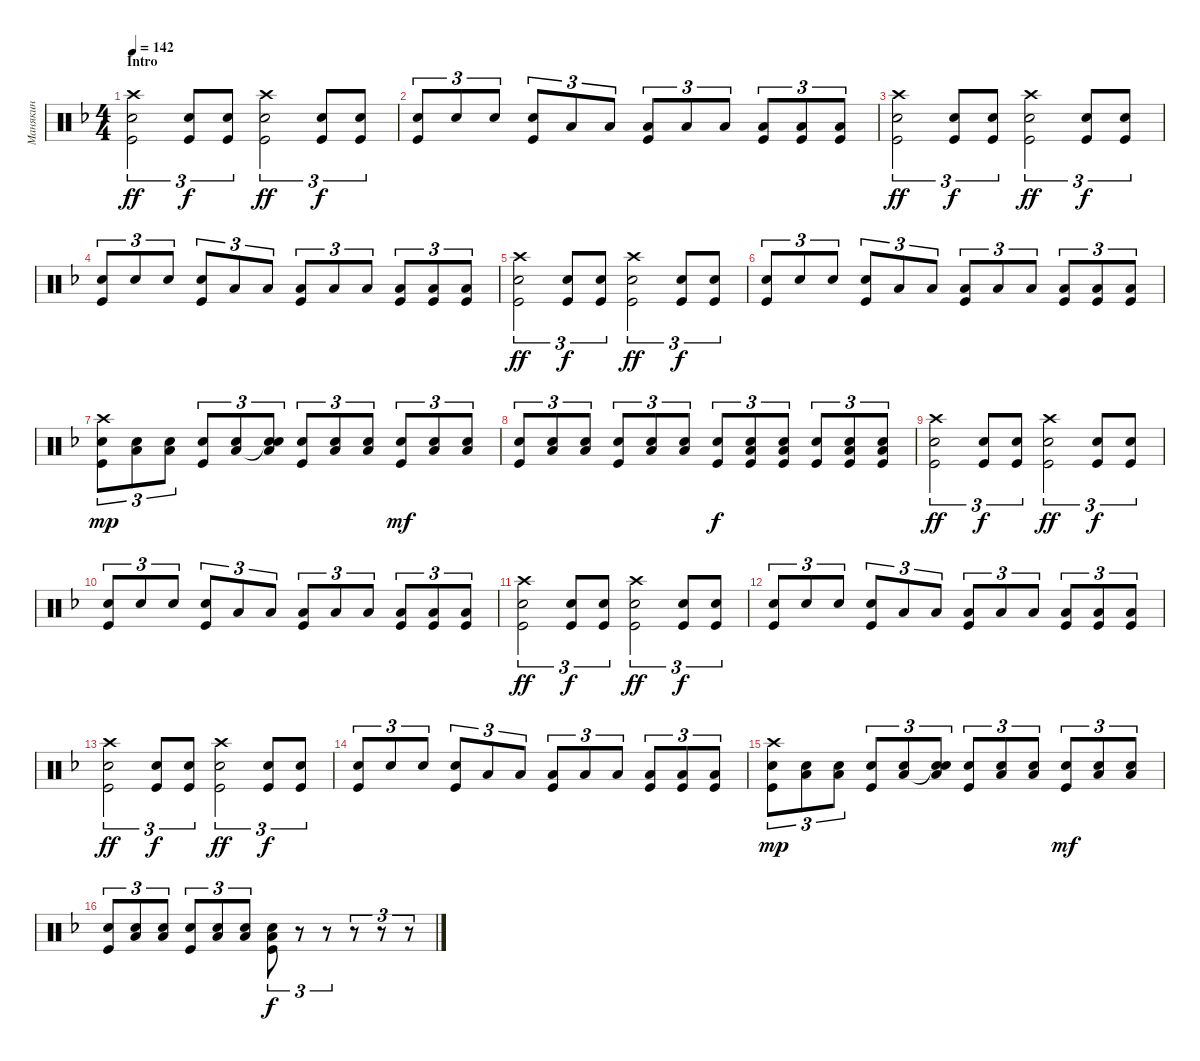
\track ("Манякин" "Манякин") {instrument percussion}
\staff {score}
\articulation defaults
\ts (4 4)
\section ("" "Intro")
\tempo 142
\clef neutral
\ks dminor
("Crash high (hit)" "Snare (hit) 2" "Kick (hit)").2{tu (3 2) dy ff} ("Snare (hit) 2" "Kick (hit)").8{tu (3 2) dy f} ("Snare (hit) 2" "Kick (hit)").8{tu (3 2)} ("Crash high (hit)" "Snare (hit) 2" "Kick (hit)").2{tu (3 2) dy ff} ("Snare (hit) 2" "Kick (hit)").8{tu (3 2) dy f} ("Snare (hit) 2" "Kick (hit)").8{tu (3 2)} |
("Snare (hit) 2" "Kick (hit)").8{tu (3 2)} "Snare (hit) 2".8{tu (3 2)} "Snare (hit) 2".8{tu (3 2)} ("Snare (hit) 2" "Kick (hit)").8{tu (3 2)} "Low Tom (hit)".8{tu (3 2)} "Low Tom (hit)".8{tu (3 2)} ("Low Tom (hit)" "Kick (hit)").8{tu (3 2)} "Low Tom (hit)".8{tu (3 2)} "Low Tom (hit)".8{tu (3 2)} ("Low Floor Tom (hit)" "Kick (hit)").8{tu (3 2)} ("Low Floor Tom (hit)" "Kick (hit)").8{tu (3 2)} ("Low Floor Tom (hit)" "Kick (hit)").8{tu (3 2)} |
("Crash high (hit)" "Snare (hit) 2" "Kick (hit)").2{tu (3 2) dy ff} ("Snare (hit) 2" "Kick (hit)").8{tu (3 2) dy f} ("Snare (hit) 2" "Kick (hit)").8{tu (3 2)} ("Crash high (hit)" "Snare (hit) 2" "Kick (hit)").2{tu (3 2) dy ff} ("Snare (hit) 2" "Kick (hit)").8{tu (3 2) dy f} ("Snare (hit) 2" "Kick (hit)").8{tu (3 2)} |
("Snare (hit) 2" "Kick (hit)").8{tu (3 2)} "Snare (hit) 2".8{tu (3 2)} "Snare (hit) 2".8{tu (3 2)} ("Snare (hit) 2" "Kick (hit)").8{tu (3 2)} "Low Tom (hit)".8{tu (3 2)} "Low Tom (hit)".8{tu (3 2)} ("Low Tom (hit)" "Kick (hit)").8{tu (3 2)} "Low Tom (hit)".8{tu (3 2)} "Low Tom (hit)".8{tu (3 2)} ("Low Floor Tom (hit)" "Kick (hit)").8{tu (3 2)} ("Low Floor Tom (hit)" "Kick (hit)").8{tu (3 2)} ("Low Floor Tom (hit)" "Kick (hit)").8{tu (3 2)} |
("Crash high (hit)" "Snare (hit) 2" "Kick (hit)").2{tu (3 2) dy ff} ("Snare (hit) 2" "Kick (hit)").8{tu (3 2) dy f} ("Snare (hit) 2" "Kick (hit)").8{tu (3 2)} ("Crash high (hit)" "Snare (hit) 2" "Kick (hit)").2{tu (3 2) dy ff} ("Snare (hit) 2" "Kick (hit)").8{tu (3 2) dy f} ("Snare (hit) 2" "Kick (hit)").8{tu (3 2)} |
("Snare (hit) 2" "Kick (hit)").8{tu (3 2)} "Snare (hit) 2".8{tu (3 2)} "Snare (hit) 2".8{tu (3 2)} ("Snare (hit) 2" "Kick (hit)").8{tu (3 2)} "Low Tom (hit)".8{tu (3 2)} "Low Tom (hit)".8{tu (3 2)} ("Low Tom (hit)" "Kick (hit)").8{tu (3 2)} "Low Tom (hit)".8{tu (3 2)} "Low Tom (hit)".8{tu (3 2)} ("Low Floor Tom (hit)" "Kick (hit)").8{tu (3 2)} ("Low Floor Tom (hit)" "Kick (hit)").8{tu (3 2)} ("Low Floor Tom (hit)" "Kick (hit)").8{tu (3 2)} |
("Crash high (hit)" "Snare (hit) 2" "Kick (hit)").8{tu (3 2) dy mp} ("Low Tom (hit)" "Snare (hit) 2").8{tu (3 2)} ("Low Tom (hit)" "Snare (hit) 2").8{tu (3 2)} ("Snare (hit) 2" "Kick (hit)").8{tu (3 2)} ("Low Tom (hit)" "Snare (hit) 2").8{tu (3 2)} ("Snare (hit)"{t} "Low Tom (hit)" "Snare (hit) 2").8{tu (3 2)} ("Snare (hit) 2" "Kick (hit)").8{tu (3 2)} ("Low Tom (hit)" "Snare (hit) 2").8{tu (3 2)} ("Low Tom (hit)" "Snare (hit) 2").8{tu (3 2)} ("Snare (hit) 2" "Kick (hit)").8{tu (3 2) dy mf} ("Low Tom (hit)" "Snare (hit) 2").8{tu (3 2)} ("Low Tom (hit)" "Snare (hit) 2").8{tu (3 2)} |
("Snare (hit) 2" "Kick (hit)").8{tu (3 2)} ("Low Tom (hit)" "Snare (hit) 2").8{tu (3 2)} ("Low Tom (hit)" "Snare (hit) 2").8{tu (3 2)} ("Snare (hit) 2" "Kick (hit)").8{tu (3 2)} ("Low Tom (hit)" "Snare (hit) 2").8{tu (3 2)} ("Low Tom (hit)" "Snare (hit) 2").8{tu (3 2)} ("Snare (hit) 2" "Kick (hit)").8{tu (3 2) dy f} ("Low Tom (hit)" "Snare (hit) 2" "Kick (hit)").8{tu (3 2)} ("Low Tom (hit)" "Snare (hit) 2" "Kick (hit)").8{tu (3 2)} ("Snare (hit) 2" "Kick (hit)").8{tu (3 2)} ("Low Tom (hit)" "Snare (hit) 2" "Kick (hit)").8{tu (3 2)} ("Low Tom (hit)" "Snare (hit) 2" "Kick (hit)").8{tu (3 2)} |
("Crash high (hit)" "Snare (hit) 2" "Kick (hit)").2{tu (3 2) dy ff} ("Snare (hit) 2" "Kick (hit)").8{tu (3 2) dy f} ("Snare (hit) 2" "Kick (hit)").8{tu (3 2)} ("Crash high (hit)" "Snare (hit) 2" "Kick (hit)").2{tu (3 2) dy ff} ("Snare (hit) 2" "Kick (hit)").8{tu (3 2) dy f} ("Snare (hit) 2" "Kick (hit)").8{tu (3 2)} |
("Snare (hit) 2" "Kick (hit)").8{tu (3 2)} "Snare (hit) 2".8{tu (3 2)} "Snare (hit) 2".8{tu (3 2)} ("Snare (hit) 2" "Kick (hit)").8{tu (3 2)} "Low Tom (hit)".8{tu (3 2)} "Low Tom (hit)".8{tu (3 2)} ("Low Tom (hit)" "Kick (hit)").8{tu (3 2)} "Low Tom (hit)".8{tu (3 2)} "Low Tom (hit)".8{tu (3 2)} ("Low Floor Tom (hit)" "Kick (hit)").8{tu (3 2)} ("Low Floor Tom (hit)" "Kick (hit)").8{tu (3 2)} ("Low Floor Tom (hit)" "Kick (hit)").8{tu (3 2)} |
("Crash high (hit)" "Snare (hit) 2" "Kick (hit)").2{tu (3 2) dy ff} ("Snare (hit) 2" "Kick (hit)").8{tu (3 2) dy f} ("Snare (hit) 2" "Kick (hit)").8{tu (3 2)} ("Crash high (hit)" "Snare (hit) 2" "Kick (hit)").2{tu (3 2) dy ff} ("Snare (hit) 2" "Kick (hit)").8{tu (3 2) dy f} ("Snare (hit) 2" "Kick (hit)").8{tu (3 2)} |
("Snare (hit) 2" "Kick (hit)").8{tu (3 2)} "Snare (hit) 2".8{tu (3 2)} "Snare (hit) 2".8{tu (3 2)} ("Snare (hit) 2" "Kick (hit)").8{tu (3 2)} "Low Tom (hit)".8{tu (3 2)} "Low Tom (hit)".8{tu (3 2)} ("Low Tom (hit)" "Kick (hit)").8{tu (3 2)} "Low Tom (hit)".8{tu (3 2)} "Low Tom (hit)".8{tu (3 2)} ("Low Floor Tom (hit)" "Kick (hit)").8{tu (3 2)} ("Low Floor Tom (hit)" "Kick (hit)").8{tu (3 2)} ("Low Floor Tom (hit)" "Kick (hit)").8{tu (3 2)} |
("Crash high (hit)" "Snare (hit) 2" "Kick (hit)").2{tu (3 2) dy ff} ("Snare (hit) 2" "Kick (hit)").8{tu (3 2) dy f} ("Snare (hit) 2" "Kick (hit)").8{tu (3 2)} ("Crash high (hit)" "Snare (hit) 2" "Kick (hit)").2{tu (3 2) dy ff} ("Snare (hit) 2" "Kick (hit)").8{tu (3 2) dy f} ("Snare (hit) 2" "Kick (hit)").8{tu (3 2)} |
("Snare (hit) 2" "Kick (hit)").8{tu (3 2)} "Snare (hit) 2".8{tu (3 2)} "Snare (hit) 2".8{tu (3 2)} ("Snare (hit) 2" "Kick (hit)").8{tu (3 2)} "Low Tom (hit)".8{tu (3 2)} "Low Tom (hit)".8{tu (3 2)} ("Low Tom (hit)" "Kick (hit)").8{tu (3 2)} "Low Tom (hit)".8{tu (3 2)} "Low Tom (hit)".8{tu (3 2)} ("Low Floor Tom (hit)" "Kick (hit)").8{tu (3 2)} ("Low Floor Tom (hit)" "Kick (hit)").8{tu (3 2)} ("Low Floor Tom (hit)" "Kick (hit)").8{tu (3 2)} |
("Crash high (hit)" "Snare (hit) 2" "Kick (hit)").8{tu (3 2) dy mp} ("Low Tom (hit)" "Snare (hit) 2").8{tu (3 2)} ("Low Tom (hit)" "Snare (hit) 2").8{tu (3 2)} ("Snare (hit) 2" "Kick (hit)").8{tu (3 2)} ("Low Tom (hit)" "Snare (hit) 2").8{tu (3 2)} ("Snare (hit)"{t} "Low Tom (hit)" "Snare (hit) 2").8{tu (3 2)} ("Snare (hit) 2" "Kick (hit)").8{tu (3 2)} ("Low Tom (hit)" "Snare (hit) 2").8{tu (3 2)} ("Low Tom (hit)" "Snare (hit) 2").8{tu (3 2)} ("Snare (hit) 2" "Kick (hit)").8{tu (3 2) dy mf} ("Low Tom (hit)" "Snare (hit) 2").8{tu (3 2)} ("Low Tom (hit)" "Snare (hit) 2").8{tu (3 2)} |
("Snare (hit) 2" "Kick (hit)").8{tu (3 2)} ("Low Tom (hit)" "Snare (hit) 2").8{tu (3 2)} ("Low Tom (hit)" "Snare (hit) 2").8{tu (3 2)} ("Snare (hit) 2" "Kick (hit)").8{tu (3 2)} ("Low Tom (hit)" "Snare (hit) 2").8{tu (3 2)} ("Low Tom (hit)" "Snare (hit) 2").8{tu (3 2)} ("Low Tom (hit)" "Snare (hit) 2" "Kick (hit)").8{tu (3 2) dy f} r.8{tu (3 2)} r.8{tu (3 2)} r.8{tu (3 2)} r.8{tu (3 2)} r.8{tu (3 2)}
